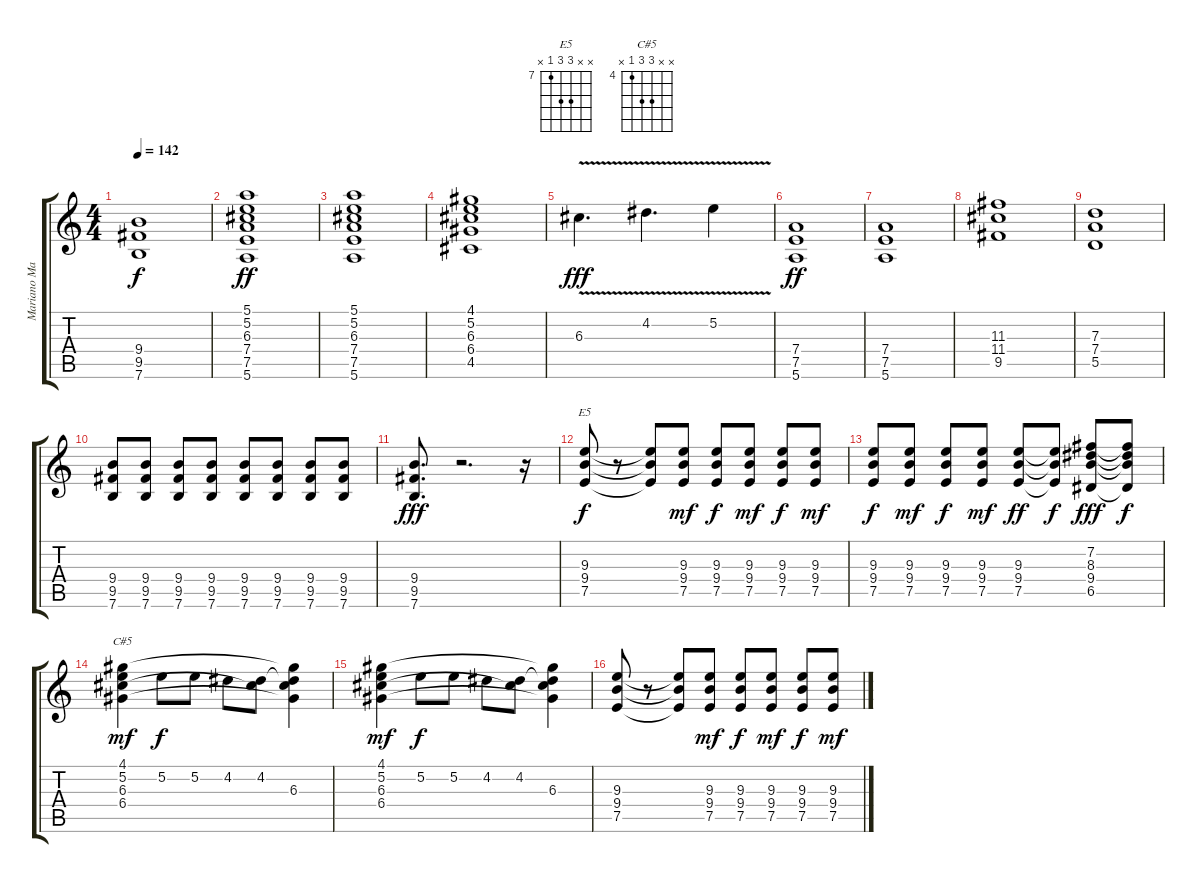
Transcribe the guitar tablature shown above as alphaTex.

\track ("Mariano Martinez" "Mariano Ma") {instrument overdrivenguitar}
\staff {score tabs}
\tuning (E4 B3 G3 D3 A2 E2) {hide}
\chord ("E5" x x 9 9 7 x) {firstfret 7}
\chord ("C#5" x x 6 6 4 x) {firstfret 4}
\ts (4 4)
\tempo 142
\clef g2
\ks c
(9.4 9.5 7.6).1{dy f} |
(5.1 5.2 6.3 7.4 7.5 5.6).1{dy ff} |
(5.1 5.2 6.3 7.4 7.5 5.6).1 |
(4.1 5.2 6.3 6.4 4.5).1 |
6.3{v}.4{d dy fff} 4.2{v}.4{d} 5.2{v}.4 |
(7.4 7.5 5.6).1{dy ff} |
(7.4 7.5 5.6).1 |
(11.3 11.4 9.5).1 |
(7.3 7.4 5.5).1 |
(9.4 9.5 7.6).8 (9.4 9.5 7.6).8 (9.4 9.5 7.6).8 (9.4 9.5 7.6).8 (9.4 9.5 7.6).8 (9.4 9.5 7.6).8 (9.4 9.5 7.6).8 (9.4 9.5 7.6).8 |
(9.4 9.5 7.6).8{d dy fff} r.2{d} r.16 |
(9.3 9.4 7.5).8{ch "E5" dy f} r.8 (9.3{t} 9.4{t} 7.5{t}).8 (9.3 9.4 7.5).8{dy mf} (9.3 9.4 7.5).8{dy f} (9.3 9.4 7.5).8{dy mf} (9.3 9.4 7.5).8{dy f} (9.3 9.4 7.5).8{dy mf} |
(9.3 9.4 7.5).8{dy f} (9.3 9.4 7.5).8{dy mf} (9.3 9.4 7.5).8{dy f} (9.3 9.4 7.5).8{dy mf} (9.3 9.4 7.5).8{dy ff} (9.3{t} 9.4{t} 7.5{t}).8{dy f} (7.2 8.3 9.4 6.5).8{dy fff} (7.2{t} 8.3{t} 9.4{t} 6.5{t}).8{dy f} |
(4.1 5.2 6.3 6.4).4{ch "C#5" dy mf} 5.2.8{dy f} 5.2.8 4.2.8 (4.2 6.3{t}).8 (4.1{t} 4.2{t} 6.3 6.4{t}).4 |
(4.1 5.2 6.3 6.4).4{dy mf} 5.2.8{dy f} 5.2.8 4.2.8 (4.2 6.3{t}).8 (4.1{t} 4.2{t} 6.3 6.4{t}).4 |
(9.3 9.4 7.5).8 r.8 (9.3{t} 9.4{t} 7.5{t}).8 (9.3 9.4 7.5).8{dy mf} (9.3 9.4 7.5).8{dy f} (9.3 9.4 7.5).8{dy mf} (9.3 9.4 7.5).8{dy f} (9.3 9.4 7.5).8{dy mf}
